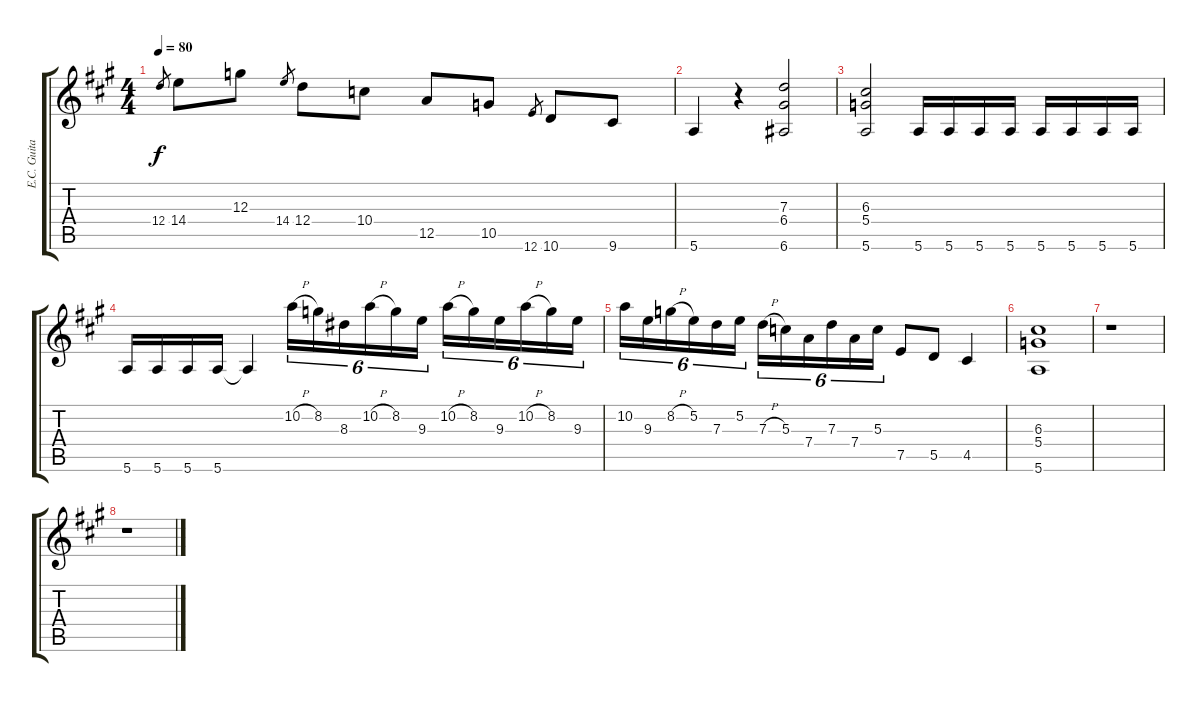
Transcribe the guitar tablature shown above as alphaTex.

\track ("E.C. Guitar" "E.C. Guita") {instrument electricguitarclean}
\staff {score tabs}
\tuning (E4 B3 G3 D3 A2 E2) {hide}
\ts (4 4)
\tempo 80
\clef g2
\ks a
12.4.8{gr dy f} 14.4.8 12.3.8 14.4.8{gr} 12.4.8 10.4.8 12.5.8 10.5.8 12.6.8{gr} 10.6.8 9.6.8 |
5.6.4 r.4 (7.3 6.4 6.6).2 |
(6.3 5.4 5.6).2 5.6.16 5.6.16 5.6.16 5.6.16 5.6.16 5.6.16 5.6.16 5.6.16 |
5.6.16 5.6.16 5.6.16 5.6.16 5.6{t}.4 10.2{h}.16{tu (6 4)} 8.2.16{tu (6 4)} 8.3.16{tu (6 4)} 10.2{h}.16{tu (6 4)} 8.2.16{tu (6 4)} 9.3.16{tu (6 4)} 10.2{h}.16{tu (6 4)} 8.2.16{tu (6 4)} 9.3.16{tu (6 4)} 10.2{h}.16{tu (6 4)} 8.2.16{tu (6 4)} 9.3.16{tu (6 4)} |
10.2.16{tu (6 4)} 9.3.16{tu (6 4)} 8.2{h}.16{tu (6 4)} 5.2.16{tu (6 4)} 7.3.16{tu (6 4)} 5.2.16{tu (6 4)} 7.3{h}.16{tu (6 4)} 5.3.16{tu (6 4)} 7.4.16{tu (6 4)} 7.3.16{tu (6 4)} 7.4.16{tu (6 4)} 5.3.16{tu (6 4)} 7.5.8 5.5.8 4.5.4 |
(6.3 5.4 5.6).1 |
r.1 |
r.1
